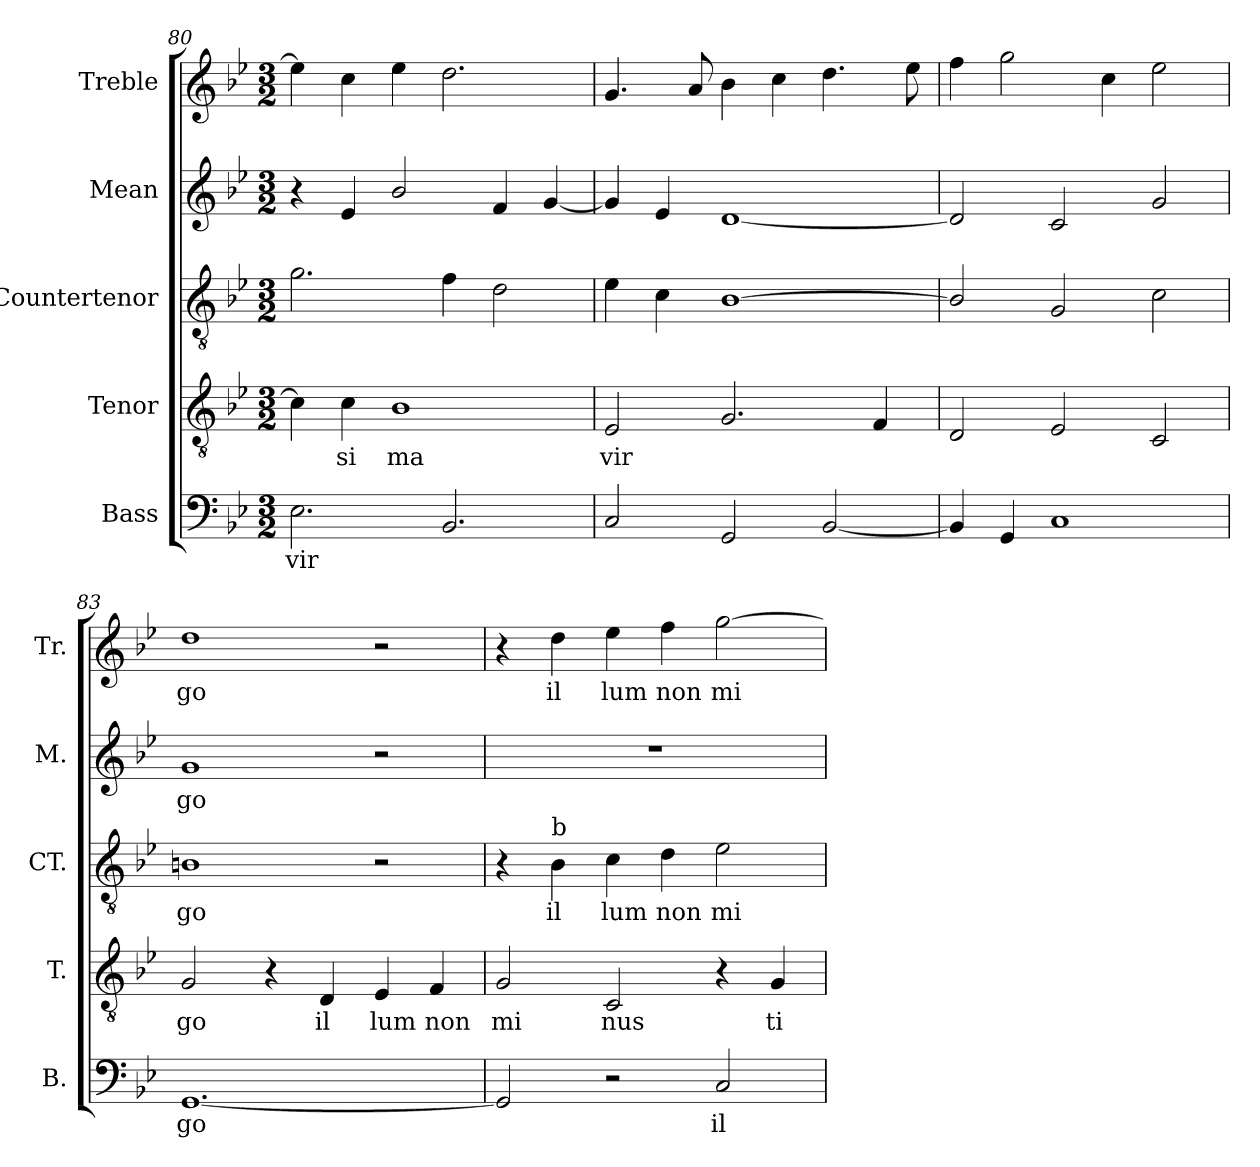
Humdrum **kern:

**kern	**text	**kern	**text	**kern	**text	**kern	**text	**kern	**text
*part5	*part5	*part4	*part4	*part3	*part3	*part2	*part2	*part1	*part1
*staff5	*staff5	*staff4	*staff4	*staff3	*staff3	*staff2	*staff2	*staff1	*staff1
*I"Bass	*	*I"Tenor	*	*I"Countertenor	*	*I"Mean	*	*I"Treble	*
*I'B.	*	*I'T.	*	*I'CT.	*	*I'M.	*	*I'Tr.	*
*clefF4	*	*clefGv2	*	*clefGv2	*	*clefG2	*	*clefG2	*
*	*	*ITrd7c12	*	*ITrd7c12	*	*	*	*	*
*k[b-e-]	*	*k[b-e-]	*	*k[b-e-]	*	*k[b-e-]	*	*k[b-e-]	*
*g:	*	*g:	*	*g:	*	*g:	*	*g:	*
*M3/2	*	*M3/2	*	*M3/2	*	*M3/2	*	*M3/2	*
=80	=80	=80	=80	=80	=80	=80	=80	=80	=80
!	!LO:LY:b:color=#000000	!	!	!	!	!	!	!	!
2.E-i\	vir	4Ci\]	.	2.Gi\	.	4r	.	4ee-i\]	.
!	!	!	!LO:LY:b:color=#000000	!	!	!	!	!	!
.	.	4Ci\	si	.	.	4e-i/	.	4cci\	.
!	!	!	!LO:LY:b:color=#000000	!	!	!	!	!	!
.	.	1BB-i	ma	.	.	2b-i/	.	4ee-i\	.
2.BB-i/	.	.	.	4Fi\	.	.	.	2.ddi\	.
.	.	.	.	2Di\	.	4fi/	.	.	.
.	.	.	.	.	.	[<4gi/	.	.	.
=81	=81	=81	=81	=81	=81	=81	=81	=81	=81
!	!	!	!LO:LY:b:color=#000000	!	!	!	!	!	!
2Ci/	.	2EE-i/	vir	4E-i\	.	4gi/]	.	4.gi/	.
.	.	.	.	4Ci\	.	4e-i/	.	.	.
.	.	.	.	.	.	.	.	8ai/	.
2GGi/	.	2.GGi/	.	[<1BB-i	.	[<1di	.	4b-i\	.
.	.	.	.	.	.	.	.	4cci\	.
[<2BB-i/	.	.	.	.	.	.	.	4.ddi\	.
.	.	4FFi/	.	.	.	.	.	.	.
.	.	.	.	.	.	.	.	8ee-i\	.
=82	=82	=82	=82	=82	=82	=82	=82	=82	=82
4BB-i/]	.	2DDi/	.	2BB-i/]	.	2di/]	.	4ffi\	.
4GGi/	.	.	.	.	.	.	.	2ggi\	.
1Ci	.	2EE-i/	.	2GGi/	.	2ci/	.	.	.
.	.	.	.	.	.	.	.	4cci\	.
.	.	2CCi/	.	2Ci\	.	2gi/	.	2ee-i\	.
=83	=83	=83	=83	=83	=83	=83	=83	=83	=83
!	!LO:LY:b:color=#000000	!	!	!	!	!	!	!	!
!	!	!	!LO:LY:b:color=#000000	!	!	!	!	!	!
!	!	!	!	!	!LO:LY:b:color=#000000	!	!	!	!
!	!	!	!	!	!	!	!LO:LY:b:color=#000000	!	!
!	!	!	!	!	!	!	!	!	!LO:LY:b:color=#000000
[<1.GGi	go	2GGi/	go	1BBni	go	1gi	go	1ddi	go
.	.	4r	.	.	.	.	.	.	.
!	!	!	!LO:LY:b:color=#000000	!	!	!	!	!	!
.	.	4DDi/	il	.	.	.	.	.	.
!	!	!	!LO:LY:b:color=#000000	!	!	!	!	!	!
.	.	4EE-i/	lum	2r	.	2r	.	2r	.
!	!	!	!LO:LY:b:color=#000000	!	!	!	!	!	!
.	.	4FFi/	non	.	.	.	.	.	.
=84	=84	=84	=84	=84	=84	=84	=84	=84	=84
!	!	!	!LO:LY:b:color=#000000	!	!	!LO:N:vis=1	!	!	!
2GGi/]	.	2GGi/	mi	4r	.	1.r	.	4r	.
!	!	!	!	!	!LO:LY:b:color=#000000	!	!	!	!
!	!	!	!	!LO:TX:a:t=b	!	!	!	!	!
!	!	!	!	!	!	!	!	!	!LO:LY:b:color=#000000
.	.	.	.	4BB-i\	il	.	.	4ddi\	il
!	!	!	!LO:LY:b:color=#000000	!	!	!	!	!	!
!	!	!	!	!	!LO:LY:b:color=#000000	!	!	!	!
!	!	!	!	!	!	!	!	!	!LO:LY:b:color=#000000
2r	.	2CCi/	nus	4Ci\	lum	.	.	4ee-i\	lum
!	!	!	!	!	!LO:LY:b:color=#000000	!	!	!	!
!	!	!	!	!	!	!	!	!	!LO:LY:b:color=#000000
.	.	.	.	4Di\	non	.	.	4ffi\	non
!	!LO:LY:b:color=#000000	!	!	!	!	!	!	!	!
!	!	!	!	!	!LO:LY:b:color=#000000	!	!	!	!
!	!	!	!	!	!	!	!	!	!LO:LY:b:color=#000000
2Ci/	il	4r	.	2E-i\	mi	.	.	[>2ggi\	mi
!	!	!	!LO:LY:b:color=#000000	!	!	!	!	!	!
.	.	4GGi/	ti	.	.	.	.	.	.
=	=	=	=	=	=	=	=	=	=
*-	*-	*-	*-	*-	*-	*-	*-	*-	*-
